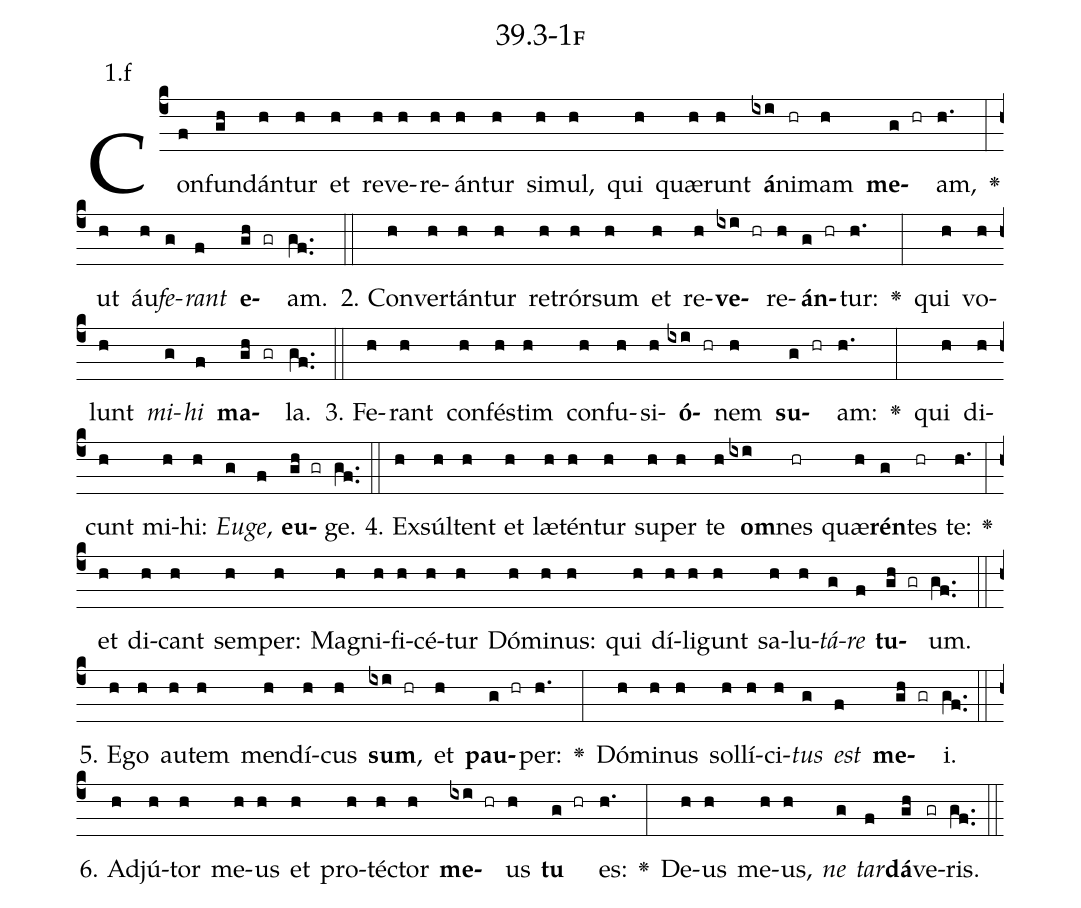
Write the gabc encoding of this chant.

name: 39.3-1f;
annotation: 1.f;
%%
(c4)Con(f)fun(gh)dán(h)tur(h) et(h) re(h)ve(h)re(h)án(h)tur(h) si(h)mul,(h) qui(h) quæ(h)runt(h) <b>á</b>(ixi)ni(hr)mam(h) <b>me</b>(g hr)am,(h.) <v>\greheightstar</v>(:) ut(h) áu(h)<i>fe</i>(g)<i>rant</i>(f) <b>e</b>(gh gr)am.(gf..) (::)
2. Con(h)ver(h)tán(h)tur(h) re(h)trór(h)sum(h) et(h) re(h)<b>ve</b>(ixi hr)re(h)<b>án</b>(g hr)tur:(h.) <v>\greheightstar</v>(:) qui(h) vo(h)lunt(h) <i>mi</i>(g)<i>hi</i>(f) <b>ma</b>(gh gr)la.(gf..) (::)
3. Fe(h)rant(h) con(h)fés(h)tim(h) con(h)fu(h)si(h)<b>ó</b>(ixi hr)nem(h) <b>su</b>(g hr)am:(h.) <v>\greheightstar</v>(:) qui(h) di(h)cunt(h) mi(h)hi:(h) <i>Eu</i>(g)<i>ge</i>,(f) <b>eu</b>(gh gr)ge.(gf..) (::)
4. Ex(h)súl(h)tent(h) et(h) læ(h)tén(h)tur(h) su(h)per(h) te(h) <b>om</b>(ixi)nes(hr) quæ(h)<b>rén</b>(g)tes(hr) te:(h.) <v>\greheightstar</v>(:) et(h) di(h)cant(h) sem(h)per:(h) Ma(h)gni(h)fi(h)cé(h)tur(h) Dó(h)mi(h)nus:(h) qui(h) dí(h)li(h)gunt(h) sa(h)lu(h)<i>tá</i>(g)<i>re</i>(f) <b>tu</b>(gh gr)um.(gf..) (::)
5. E(h)go(h) au(h)tem(h) men(h)dí(h)cus(h) <b>sum</b>,(ixi hr) et(h) <b>pau</b>(g hr)per:(h.) <v>\greheightstar</v>(:) Dó(h)mi(h)nus(h) sol(h)lí(h)ci(h)<i>tus</i>(g) <i>est</i>(f) <b>me</b>(gh gr)i.(gf..) (::)
6. Ad(h)jú(h)tor(h) me(h)us(h) et(h) pro(h)téc(h)tor(h) <b>me</b>(ixi hr)us(h) <b>tu</b>(g hr) es:(h.) <v>\greheightstar</v>(:) De(h)us(h) me(h)us,(h) <i>ne</i>(g) <i>tar</i>(f)<b>dá</b>(gh)ve(gr)ris.(gf..) (::)
